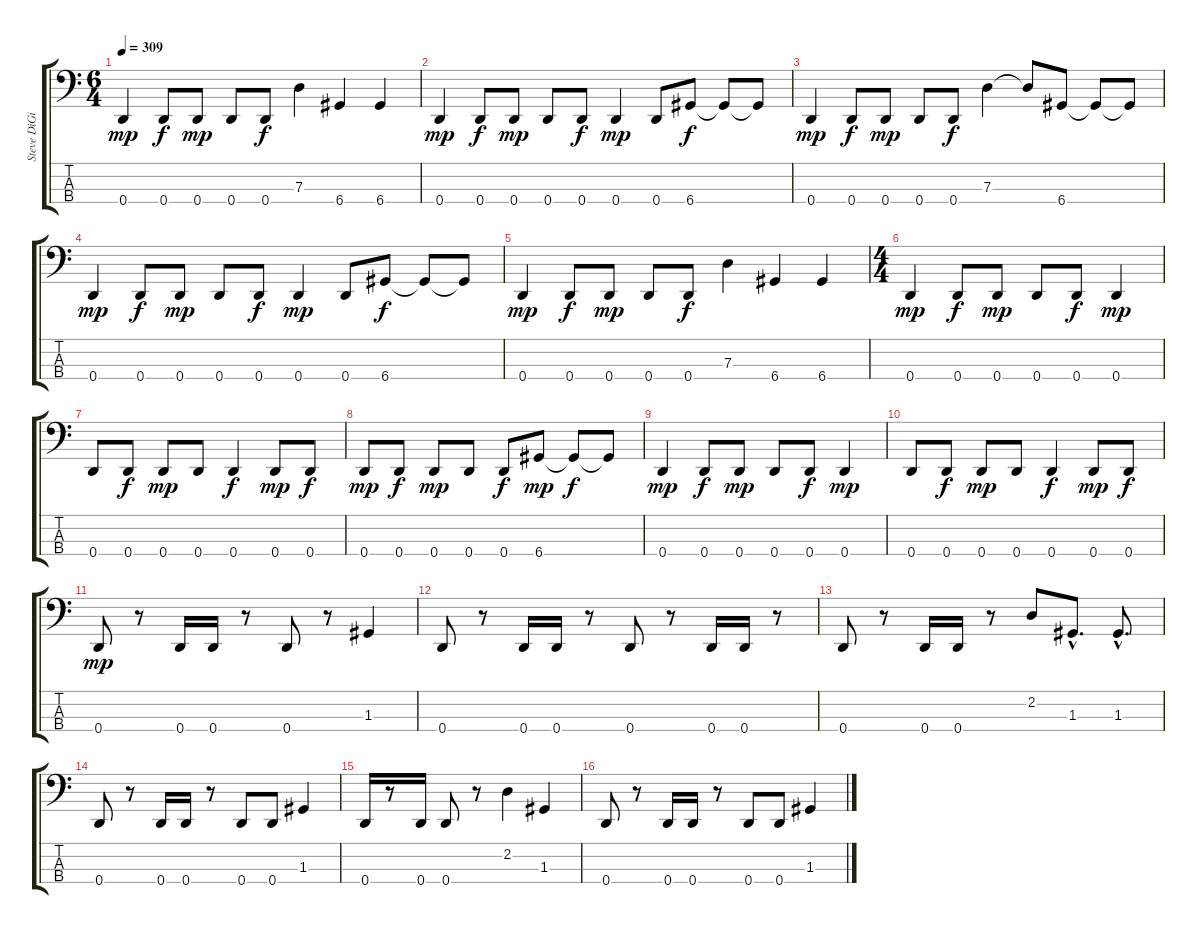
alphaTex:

\track ("Steve DiGiorgio" "Steve DiGi") {instrument electricbassfinger}
\staff {score tabs}
\tuning (F2 C2 G1 D1) {hide}
\ts (6 4)
\tempo 309
\clef f4
\ks c
0.4.4{dy mp} 0.4.8{dy f} 0.4.8{dy mp} 0.4.8 0.4.8{dy f} 7.3.4 6.4.4 6.4.4 |
0.4.4{dy mp} 0.4.8{dy f} 0.4.8{dy mp} 0.4.8 0.4.8{dy f} 0.4.4{dy mp} 0.4.8 6.4.8{dy f} 6.4{t}.8 6.4{t}.8 |
0.4.4{dy mp} 0.4.8{dy f} 0.4.8{dy mp} 0.4.8 0.4.8{dy f} 7.3.4 7.3{t}.8 6.4.8 6.4{t}.8 6.4{t}.8 |
0.4.4{dy mp} 0.4.8{dy f} 0.4.8{dy mp} 0.4.8 0.4.8{dy f} 0.4.4{dy mp} 0.4.8 6.4.8{dy f} 6.4{t}.8 6.4{t}.8 |
0.4.4{dy mp} 0.4.8{dy f} 0.4.8{dy mp} 0.4.8 0.4.8{dy f} 7.3.4 6.4.4 6.4.4 |
\ts (4 4)
0.4.4{dy mp} 0.4.8{dy f} 0.4.8{dy mp} 0.4.8 0.4.8{dy f} 0.4.4{dy mp} |
0.4.8 0.4.8{dy f} 0.4.8{dy mp} 0.4.8 0.4.4{dy f} 0.4.8{dy mp} 0.4.8{dy f} |
0.4.8{dy mp} 0.4.8{dy f} 0.4.8{dy mp} 0.4.8 0.4.8{dy f} 6.4.8{dy mp} 6.4{t}.8{dy f} 6.4{t}.8 |
0.4.4{dy mp} 0.4.8{dy f} 0.4.8{dy mp} 0.4.8 0.4.8{dy f} 0.4.4{dy mp} |
0.4.8 0.4.8{dy f} 0.4.8{dy mp} 0.4.8 0.4.4{dy f} 0.4.8{dy mp} 0.4.8{dy f} |
0.4.8{dy mp} r.8 0.4.16 0.4.16 r.8 0.4.8 r.8 1.3.4 |
0.4.8 r.8 0.4.16 0.4.16 r.8 0.4.8 r.8 0.4.16 0.4.16 r.8 |
0.4.8 r.8 0.4.16 0.4.16 r.8 2.2.8 1.3{hac}.8{d} 1.3{hac}.8{d} |
0.4.8 r.8 0.4.16 0.4.16 r.8 0.4.8 0.4.8 1.3.4 |
0.4.16 r.8 0.4.16 0.4.8 r.8 2.2.4 1.3.4 |
0.4.8 r.8 0.4.16 0.4.16 r.8 0.4.8 0.4.8 1.3.4
